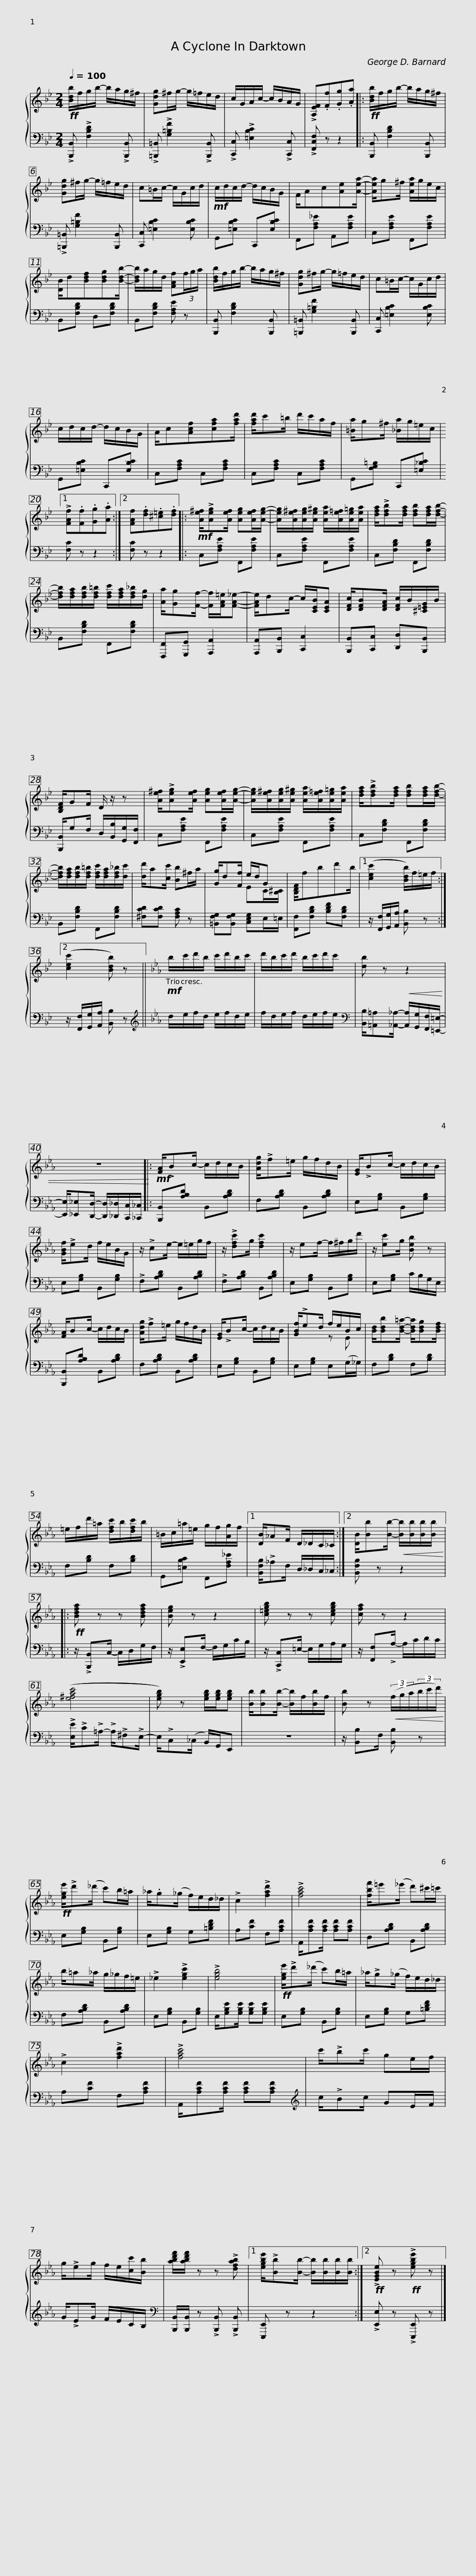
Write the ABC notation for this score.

X:1
%%score { ( 1 3 ) | 2 }
L:1/8
Q:1/4=100
M:2/4
I:linebreak $
K:Bb
V:1 treble
V:3 treble
V:2 bass
V:1
!ff! [Bdb]/f/g/b/- b/a/g/^f/ | [Gdg]^f/g/- g/=f/e/d/ | c/G/A/c/- c/B/A/G/ | !>![A,EF].[Ff].[Gg].[Aa] |:$!ff! [Bdb]/f/g/b/- b/a/g/^f/ | %5
 [Gdg]^f/g/- g/=f/e/d/ | c=B/c/- c/G/c/d/ |!mf! c/d/c/d/- d/c/B/G/ |$ F/Ac[Ae][Aea]/- | [Aea]/g^f/ [Aea]/g/e/c/ | %10
 [DB]/d[Bdf][Bdg][Bdb]/- | [Bdb]/a/g/d/ [FAf](3f/g/a/ |$ [Bdb]/f/g/b/- b/a/g/^f/ | [Gdg]^f/g/- g/=f/e/d/ | c=B/c/- c/G/c/d/ | %15
 c/d/c/d/- d/c/B/G/ |$ A/c[Acf][cfa][fad']/ | [fad']/c'=b/ d'/c'/a/f/ | [=Ba]/g^f/ [_Ba]/g/=e/c/ |1 !>![FAf].[Ff].[Gg].[Aa] :|2 %20
 [FAf].[df].[^c=e].[df] |:$!mf! [Ae^f]/!>![Aeg][Aef]/ [Aeg][Aef]/[Aeg]/- | [Aeg]/[Ae^f]/[Aeg]/[Ae^g]/ [Aea]/[Ae=f]/[Ae=g]/[Aea]/ | [dfa]/!>![dfb][dfa]/ [dfb][dfa]/[dfb]/- | [dfb]/[dfa]/[dfb]/[df=b]/ [dfc']/[dfa]/[df_b]/[dg]/ |$ %25
 [Aa]/[Gg][Ff]/- [Ff]/[FA=e]/[FA_e]- | [FAe]/dc/- c/[CEB]/[CEA] | [DFc]/[DFB][DFA]/ [DFc]/B/[^C=EG]/B/ | [B,DF]/GF/ D/ z/ z |$ [Ae^f]/!>![Aeg][Aef]/ [Aeg][Aef]/[Aeg]/- | %30
 [Aeg]/[Ae^f]/[Aeg]/[Ae^g]/ [Aea]/[Ae=f]/[Ae=g]/[Aea]/ | [dfa]/!>![dfb][dfa]/ [dfb][dfa]/[dfb]/- | [dfb]/[dfa]/[dfb]/[df=b]/ [dfc']/[dfa]/[df_b]/[dc']/ |$ [dd']/a[cc']/ [Bb]^f/a/ | [Gg]/d[Ff]/ e/d/G | %35
 [B,DF]/fbd'b/ |1 (([cec']2 [Bdb]/))f/=e/f/ :|2 (([cec']2 [Bdb])) z ||$[K:Eb]!mf! b/c'/d'/b/ c'/d'/b/c'/ | d'/b/c'/d'/ b/c'/d'/c'/ | %40
 [db] z!<(! z2 | z4!<)! |:$!mf! [FA]/!>!Bc/- c/d/c/B/ | [Adg]/!>!f=e/ g/f/d/B/ | [EG]/!>!Bc/- c/d/c/B/ | %45
 [GBf]/!>!ed/ f/e/B/G/ |$ z/ !>!ce/- e/=e/g/f/ | z/ !>![dfc']g/ [dfc']2 | z/ ef/- f/^f/g/d'/ | z/ [ec']g/ [Beb] z | %50
 [FA]/Bc/- c/d/c/B/ |$ [Adg]/!>!f=e/ g/f/d/B/ | [EG]/!>!Bc/- c/d/c/B/ | [GBf]/!>!ed/ f/e/B/c/ | [Bd]/[Bdb][Bd=a]/- [Bda]/[Bdg][Bdf]/ |$ %55
 =e/f/d'/=a/ [dfc']/b/[dfc']/b/ | =B/c/=a/=e/ g/f/[Ag]/f/ |1 [DB]/_AF/ D/_D/C/_C/ :|2 [DB]/[Bb][Bb]/-!<(! [Bb]/[Bb]/[Bb]/[Bb]/!<)! |:$!ff! [Bdfa] z z [Bdfa] | %60
 [Beg] z z2 | [c=egb] z z [cegb] | [cfa] z z2 | (([e^fac']4 |$ [egb])) z [egb]/[egb]/[egb] | %65
 [Bb]/[Bb][Bb]/- [Bb]/f/[Bb]/f/ | [Bb] z!<(! (3(f/g/a/(3b/c'/d'/)!<)! |!ff! [ege']/!>!d'(_d'/ c')b/=a/ | _a/.g(_g/ f/)e/d/_d/ |$ !>!c2 !>![fad']2 | %70
 !>![fac']4 | [fbf']/=e'(_e'/ d')^c'/=c'/ | b/=a_a/ g/_g/f/=e/ | !>!_e2 !>![egc']2 |$ !>![egb]4 | %75
!ff! [ege']/!>!d'(_d'/ c')b/=a/ | _a/!>!g(_g/ f/)e/d/_d/ | !>!c2 !>![fad']2 | !>![fac']4 |$ c'/!>!bc'/ ge/f/ | %80
 g/!>!eg/ f/e/[cc']/[Bb]/ | [abd'f']/[abd'f']/ z z !>![dfab] |1 [egbe']/!>![Bb][Bb]/- [Bb]/[Bb]/[Bb]/[Bb]/ :|2!ff! !>![EGBe] z!ff! !>![egbe'] z |] %84
V:2
 !>![B,,,B,,] !>![F,B,D]2 !>![B,,,B,,] | !>![=B,,,=B,,] !>![G,=B,F]2 !>![B,,,B,,] | !>![C,,C,] !>![=E,B,C]2 !>![C,,C,] | !>![F,,C,F,] z z2 |:$ [B,,,B,,] [F,B,D]2 [B,,,B,,] | %5
 !>![=B,,,=B,,] [G,=B,F]2 [B,,,B,,] | [C,,C,] [=E,B,C]2 [E,B,C] | G,,[=E,B,C] C,,[E,B,C] |$ F,,[F,A,_E] A,,[F,A,E] | C,[F,A,E] F,,[F,A,E] | %10
 B,,[F,B,D] D,[F,B,D] | B,,[F,B,D] [F,A,E] z |$ [B,,,B,,] [F,B,D]2 [B,,,B,,] | [=B,,,=B,,] [G,=B,F]2 [B,,,B,,] | [C,,C,] [=E,B,C]2 [E,B,C] | %15
 G,,[=E,B,C] C,,[E,B,C] |$ C,[F,A,C] C,[F,A,C] | C,[F,A,C] C,[F,A,C] | G,,[F,G,=B,] C,,[=E,_B,C] |1 [F,C] z z2 :|2 %20
 [F,C] z z2 |:$ C,[F,A,E] F,,[F,A,E] | C,[F,A,E] F,,[F,A,E] | C,[F,B,D] F,,[F,B,D] | B,,[F,B,D] F,,[F,B,D] |$ %25
 [F,,,F,,][G,,,G,,] [A,,,A,,]2 | [A,,,A,,][B,,,B,,] [C,,C,]2 | [B,,,B,,][C,,C,] [D,,D,][B,,,B,,] | [B,,,B,,]/G,F,/ D,/[B,,B,]/[G,,G,]/[F,,F,]/ |$ C,[F,A,E] F,,[F,A,E] | %30
 C,[F,A,E] F,,[F,A,E] | C,[F,B,D] F,,[F,B,D] | B,,[F,B,D] F,,[F,B,D] |$ [^F,CD][F,CD] [F,A,C] z | [=B,,F,G,][B,,F,G,] [C,E,G,]E,/=E,/ | %35
 [F,,F,][F,B,D] [B,DF][F,B,D] |1 z/ [F,,F,]/[G,,G,]/[A,,A,]/ [B,,B,] z :|2 z/ [F,,F,]/[G,,G,]/[A,,A,]/ [B,,B,] z ||$[K:Eb][K:treble] d/e/f/d/ e/f/d/e/ | f/d/e/f/ d/e/f/e/ | %40
[K:bass] [B,,B,]/[=A,,=A,][_A,,_A,]/- [A,,A,]/[G,,G,]/[F,,F,]/[=E,,=E,]/- | [E,,E,]/[_E,,_E,][D,,D,]/- [D,,D,]/[_D,,_D,]/[C,,C,]/[_C,,_C,]/ |:$ [B,,,B,,][A,B,D] B,,[A,B,D] | F,[A,B,D] B,,[A,B,D] | E,[G,B,] B,,[G,B,] | %45
 E,[G,B,] B,,[G,B,] |$ !>!F,[A,B,D] B,,[A,B,D] | !>!F,[A,B,D] B,,[A,B,D] | E,[G,B,] B,,[G,B,] | E,[G,B,] C/B,/G,/E,/ | %50
 [B,,,B,,][A,B,D] B,,[A,B,D] |$ F,[A,B,D] B,,[A,B,D] | E,[G,B,] B,,[G,B,] | E,[G,B,] E,(G,/_G,/) | F,[B,D] F,[B,D] |$ %55
 F,[B,D] F,[B,D] | G,,[=E,B,C] F,,[F,A,_E] |1 [B,,F,B,]/!>!_A,F,/ D,/_D,/C,/_C,/ :|2 [B,,F,B,] z z2 |:$ z/ !>![B,,,B,,]C,/- C,/D,/G,/F,/ | %60
 z/ !>![E,,E,]F,/- F,/G,/C/B,/ | z/ !>![C,,C,]=E,/- E,/G,/A,/G,/ | z/ [F,,F,]!>!A,/- A,/C/D/C/ | !>![E,E]/!>!C!>!=A,/- !>!A,/!>!^F,!>!E,/- |$ E,/!>!C,(_C,/ B,,/)G,,/E,, | %65
 z4 | z/ [B,,B,]F,/ [B,,B,] z | E,[G,B,] B,,[G,B,] | E,[G,B,] G,[=B,DF] |$ A,[CF] F,[A,CF] | %70
 A,,/[A,CF][A,CF]/ [A,CF][A,CF] | D,[A,B,D] B,,[A,B,D] | F,[A,B,D] B,,[A,B,D] | E,[G,B,] B,,[G,B,] |$ E,/[G,B,E][G,B,E]/ [G,B,E][G,B,E] | %75
 E,[G,B,] B,,[G,B,] | E,[G,B,] G,[=B,DF] | A,[CF] F,[A,CF] | A,,/[A,CF][A,CF]/ [A,CF][A,CF] |$[K:treble] c/!>!Bc/ GE/F/ | %80
 G/!>!EG/ F/E/C/B,/ |[K:bass] [B,,,B,,]/[B,,,B,,]/ z !>![B,,,B,,] !>![B,,,B,,] |1 [E,,,E,,] z z2 :|2 !>![E,,E,] z !>![E,,,E,,] z |] %84
V:3
 x4 | x4 | x4 | x4 |:$ x4 | %5
 x4 | x4 | x4 |$ x4 | x4 | %10
 x4 | x4 |$ x4 | x4 | x4 | %15
 x4 |$ x4 | x4 | x4 |1 x4 :|2 %20
 x4 |:$ x4 | x4 | x4 | x4 |$ %25
 x4 | x4 | x4 | x4 |$ x4 | %30
 x4 | x4 | x4 |$ x4 | x2 EC/[B,^C]/ | %35
 x4 |1 x4 :|2 x4 ||$[K:Eb] x4 | x4 | %40
 x4 | x4 |:$ x4 | x4 | x4 | %45
 x4 |$ x4 | x4 | x4 | x4 | %50
 x4 |$ x4 | x4 | x2 z E | x4 |$ %55
 x4 | x4 |1 x4 :|2 x4 |:$ x4 | %60
 x4 | x4 | x4 | x4 |$ x4 | %65
 x4 | x4 | x4 | x4 |$ x4 | %70
 x4 | x4 | x4 | x4 |$ x4 | %75
 x4 | x4 | x4 | x4 |$ x4 | %80
 x4 | x4 |1 x4 :|2 x4 |] %84
